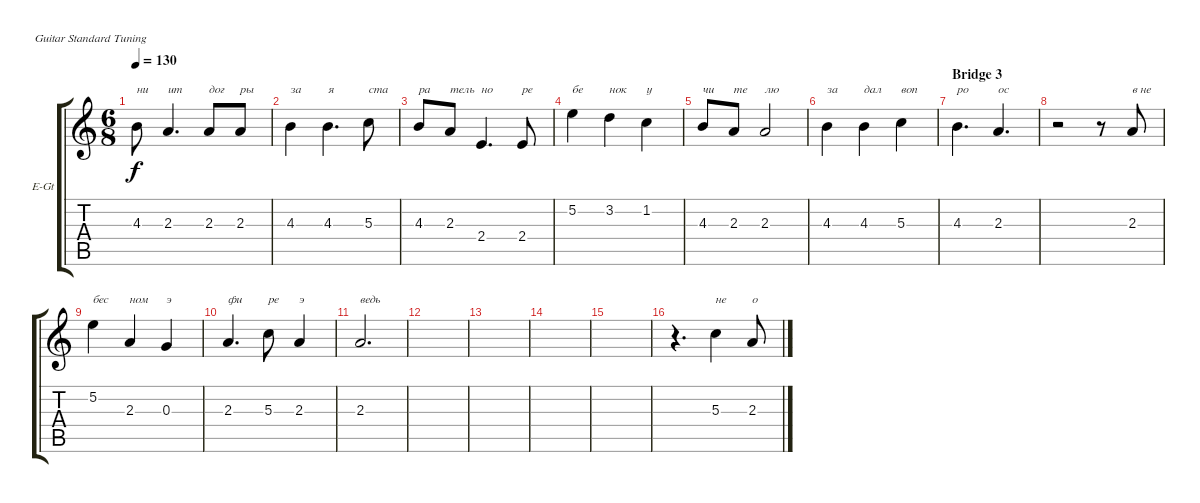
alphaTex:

\bracketExtendMode groupsimilarinstruments
\firstSystemTrackNameOrientation horizontal
\otherSystemsTrackNameOrientation horizontal
\track ("vocal (Artur Potemkin)" "E-Gt") {instrument electricguitarclean}
\staff {score tabs}
\tuning (E4 B3 G3 D3 A2 E2)
\ts (6 8)
\tempo 130
\clef g2
\scale
0.333333
\ks aminor
4.3.8{txt "ни" dy f} 2.3.4{d txt "ит"} 2.3.8{txt "дог"} 2.3.8{txt "ры"} |
\scale
0.333333 4.3.4{txt "за"} 4.3.4{d txt "я"} 5.3.8{txt "ста"} |
\scale
0.333333 4.3.8{txt "ра"} 2.3.8{txt "тель"} 2.4.4{d txt "но"} 2.4.8{txt "ре"} |
\scale
0.333333 5.2.4{txt "бе"} 3.2.4{txt "нок"} 1.2.4{txt "у"} |
\scale
0.333333 4.3.8{txt "чи"} 2.3.8{txt "те"} 2.3.2{txt "лю"} |
\scale
0.333333 4.3.4{txt "за"} 4.3.4{txt "дал"} 5.3.4{txt "воп"} |
\section ("" "Bridge 3")
\scale
0.333333 4.3.4{d txt "ро"} 2.3.4{d txt "ос"} |
\scale
0.333333 r.2 r.8 2.3.8{txt "в не"} |
\scale
0.333333 5.2.4{txt "бес"} 2.3.4{txt "ном"} 0.3.4{txt "э"} |
\scale
0.333333 2.3.4{d txt "фи"} 5.3.8{txt "ре"} 2.3.4{txt "э"} |
\scale
0.333333 2.3.2{d txt "ведь"} |
\scale
0.333333 |
\scale
0.333333 |
\scale
0.333333 |
\scale
0.333333 |
\scale
0.333333 r.4{d} 5.3.4{txt "не"} 2.3.8{txt "о"}
